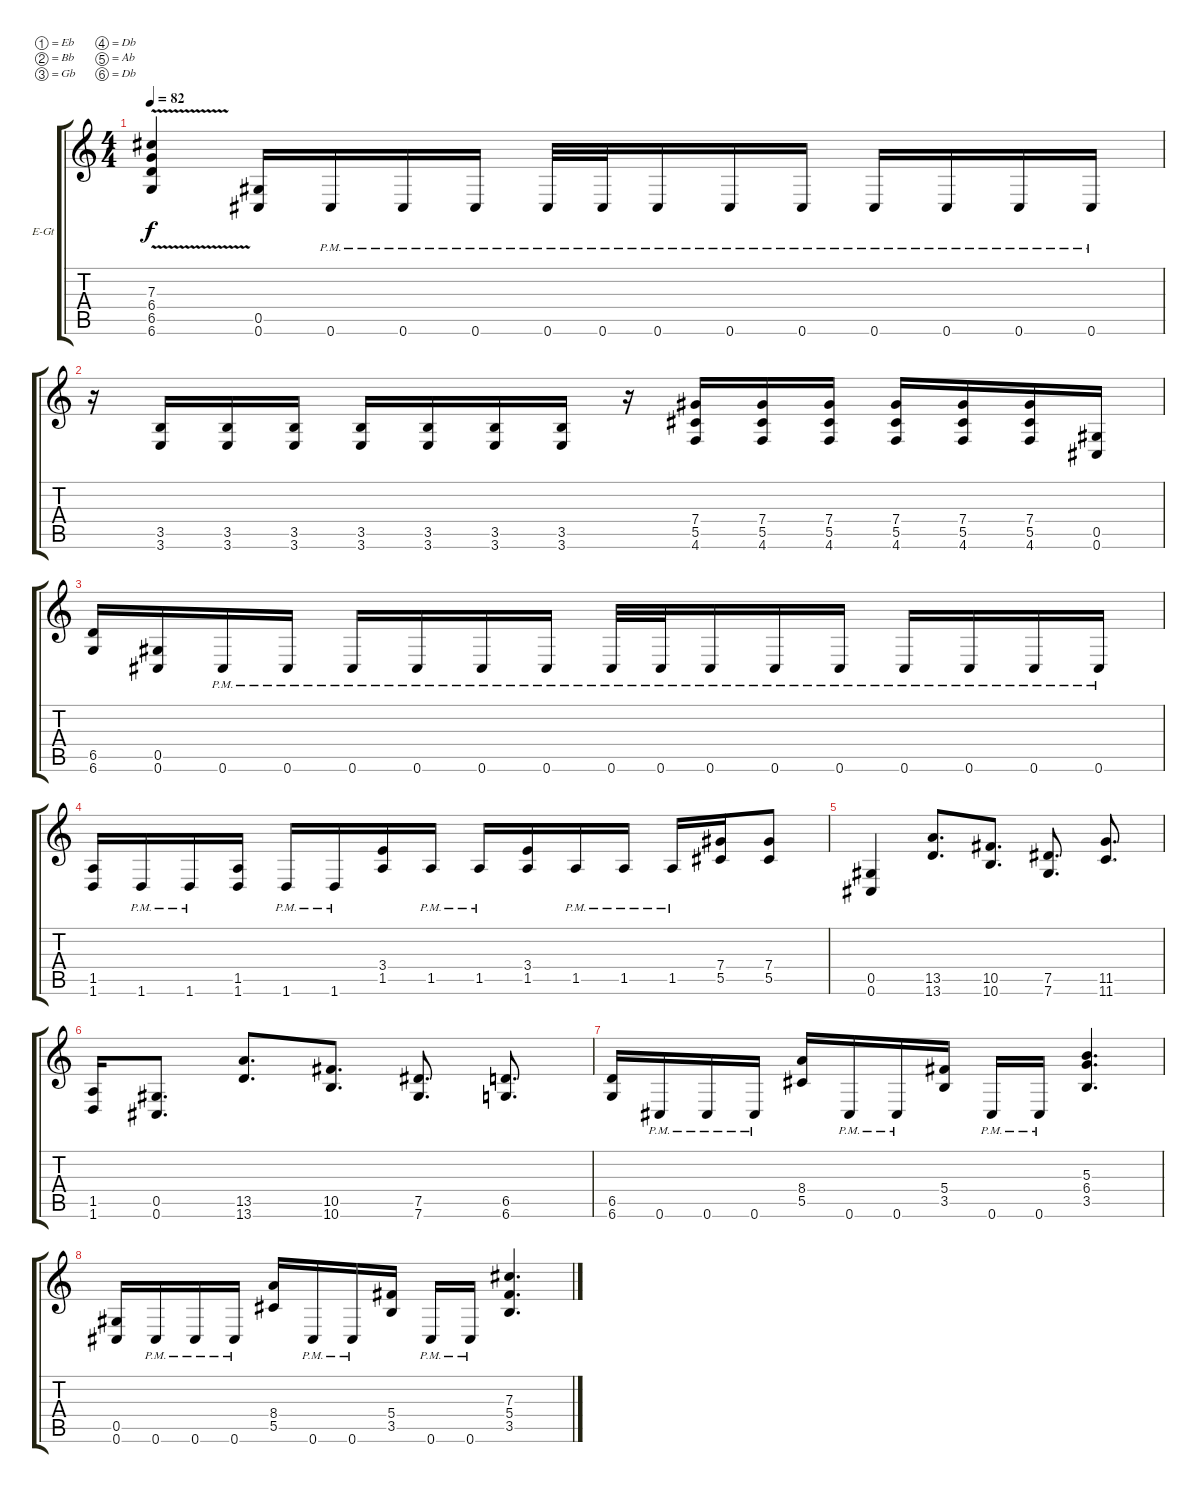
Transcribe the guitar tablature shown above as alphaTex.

\bracketExtendMode groupsimilarinstruments
\firstSystemTrackNameOrientation horizontal
\otherSystemsTrackNameOrientation horizontal
\track ("Electric Guitar 2" "E-Gt") {instrument distortionguitar}
\staff {score tabs}
\tuning (Eb4 Bb3 Gb3 Db3 Ab2 Db2)
\ts (4 4)
\tempo 82
\clef g2
\ks c
(6.6{v} 6.5{v} 6.4 7.3).4{dy f} (0.6 0.5).16 0.6{pm}.16 0.6{pm}.16 0.6{pm}.16 0.6{pm}.32 0.6{pm}.32 0.6{pm}.16 0.6{pm}.16 0.6{pm}.16 0.6{pm}.16 0.6{pm}.16 0.6{pm}.16 0.6{pm}.16 |
r.16 (3.6 3.5).16 (3.5 3.6).16 (3.6 3.5).16 (3.5 3.6).16 (3.6 3.5).16 (3.5 3.6).16 (3.6 3.5).16 r.16 (4.6 5.5 7.4).16 (4.6 5.5 7.4).16 (4.6 5.5 7.4).16 (4.6 5.5 7.4).16 (4.6 5.5 7.4).16 (4.6 5.5 7.4).16 (0.5 0.6).16 |
(6.6 6.5).16 (0.6 0.5).16 0.6{pm}.16 0.6{pm}.16 0.6{pm}.16 0.6{pm}.16 0.6{pm}.16 0.6{pm}.16 0.6{pm}.32 0.6{pm}.32 0.6{pm}.16 0.6{pm}.16 0.6{pm}.16 0.6{pm}.16 0.6{pm}.16 0.6{pm}.16 0.6{pm}.16 |
(1.6 1.5).16 1.6{pm}.16 1.6{pm}.16 (1.5 1.6).16 1.6{pm}.16 1.6{pm}.16 (1.5 3.4).16 1.5{pm}.16 1.5{pm}.16 (1.5 3.4).16 1.5{pm}.16 1.5{pm}.16 1.5{pm}.16 (5.5 7.4).16 (5.5 7.4).8 |
(0.6 0.5).4 (13.6 13.5).8{d} (10.6 10.5).8{d} (7.6 7.5).8{d} (11.6 11.5).8{d} |
(1.6 1.5).16 (0.6 0.5).8{d} (13.6 13.5).8{d} (10.6 10.5).8{d} (7.5 7.6).8{d} (6.6 6.5).8{d} |
(6.5 6.6).16 0.6{pm}.16 0.6{pm}.16 0.6{pm}.16 (5.5 8.4).16 0.6{pm}.16 0.6{pm}.16 (3.5 5.4).16 0.6{pm}.16 0.6{pm}.16 (3.5 6.4 5.3).4{d} |
(0.6 0.5).16 0.6{pm}.16 0.6{pm}.16 0.6{pm}.16 (5.5 8.4).16 0.6{pm}.16 0.6{pm}.16 (3.5 5.4).16 0.6{pm}.16 0.6{pm}.16 (3.5 5.4 7.3).4{d}
